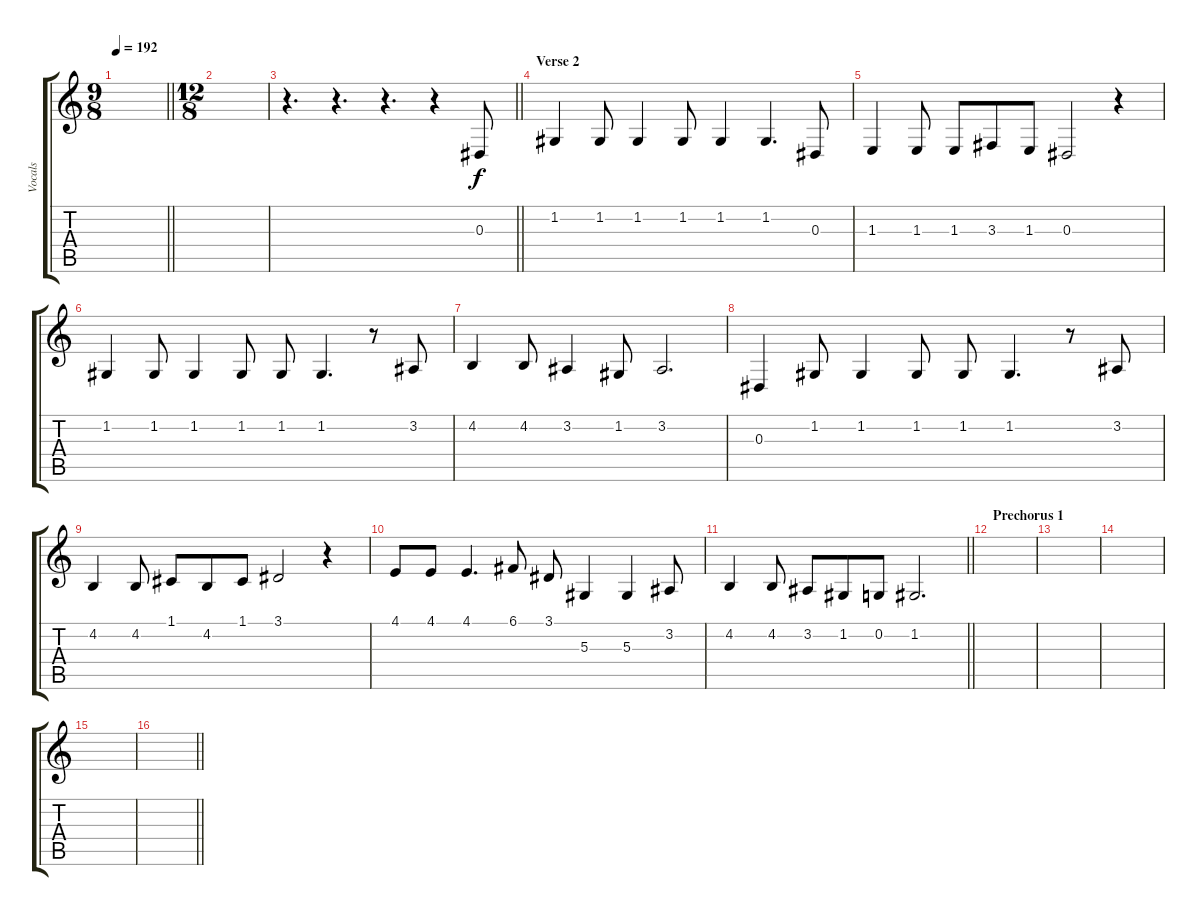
\track ("Vocals" "Vocals") {instrument lead6voice}
\staff {score tabs}
\tuning (C4 G3 Eb3 Bb2 F2 C2) {hide}
\ts (9 8)
\tempo 192
\clef g2
\barLineRight lightlight
\ks c
|
\ts (12 8)
|
\barLineRight lightlight
r.4{d} r.4{d} r.4{d} r.4 0.3.8 |
\section ("" "Verse 2")
1.2.4 1.2.8 1.2.4 1.2.8 1.2.4 1.2.4{d} 0.3.8 |
1.3.4 1.3.8 1.3.8 3.3.8 1.3.8 0.3.2 r.4 |
1.2.4 1.2.8 1.2.4 1.2.8 1.2.8 1.2.4{d} r.8 3.2.8 |
4.2.4 4.2.8 3.2.4 1.2.8 3.2.2{d} |
0.3.4 1.2.8 1.2.4 1.2.8 1.2.8 1.2.4{d} r.8 3.2.8 |
4.2.4 4.2.8 1.1.8 4.2.8 1.1.8 3.1.2 r.4 |
4.1.8 4.1.8 4.1.4{d} 6.1.8 3.1.8 5.3.4 5.3.4 3.2.8 |
\barLineRight lightlight
4.2.4 4.2.8 3.2.8 1.2.8 0.2.8 1.2.2{d} |
\section ("" "Prechorus 1")
|
|
|
|
\barLineRight lightlight
